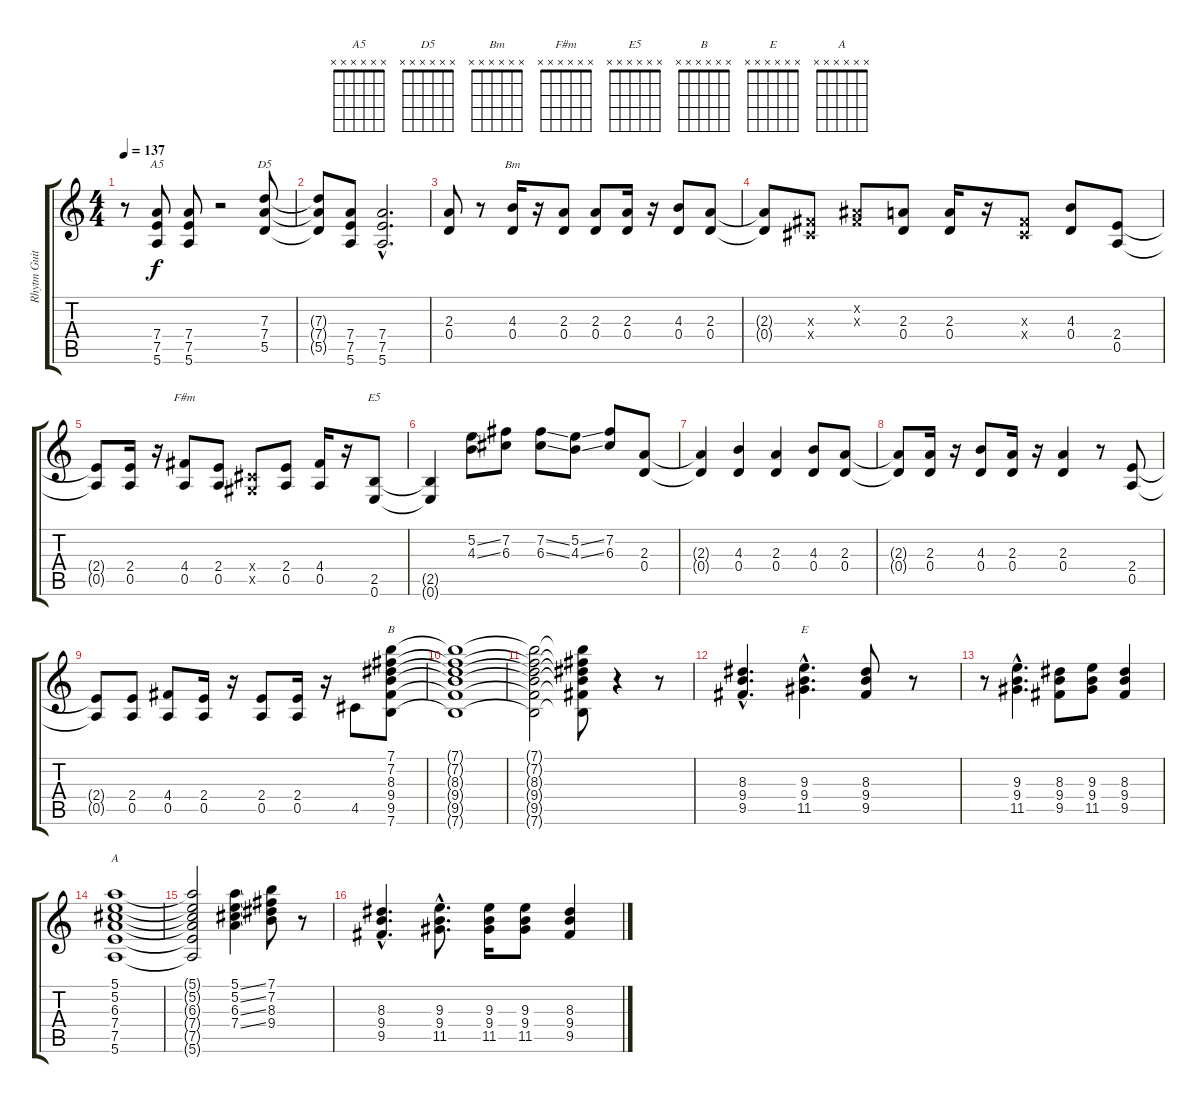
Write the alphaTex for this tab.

\track ("Rhytm Guitar 2" "Rhytm Guit") {instrument distortionguitar}
\staff {score tabs}
\tuning (E4 B3 G3 D3 A2 E2) {hide}
\chord ("A5" x x x x x x)
\chord ("D5" x x x x x x)
\chord ("Bm" x x x x x x)
\chord ("F#m" x x x x x x)
\chord ("E5" x x x x x x)
\chord ("B" x x x x x x)
\chord ("E" x x x x x x)
\chord ("A" x x x x x x)
\ts (4 4)
\tempo 137
\clef g2
\ks c
r.8{dy f} (7.4 7.5 5.6).8{ch "A5"} (7.4 7.5 5.6).8 r.2 (7.3 7.4 5.5).8{ch "D5"} |
(7.3{t} 7.4{t} 5.5{t}).8 (7.4 7.5 5.6).8 (7.4{hac} 7.5{hac} 5.6{hac}).2{d} |
(2.3 0.4).8 r.8 (4.3 0.4).16{ch "Bm"} r.16 (2.3 0.4).8 (2.3 0.4).8 (2.3 0.4).16 r.16 (4.3 0.4).8 (2.3 0.4).8 |
(2.3{t} 0.4{t}).8 (-1.3{x} -1.4{x}).8 (-1.2{x} -1.3{x}).8 (2.3 0.4).8 (2.3 0.4).16 r.16 (-1.3{x} -1.4{x}).8 (4.3 0.4).8 (2.4 0.5).8 |
(2.4{t} 0.5{t}).8 (2.4 0.5).16 r.16 (4.4 0.5).8{ch "F#m"} (2.4 0.5).8 (-1.4{x} -1.5{x}).8 (2.4 0.5).8 (4.4 0.5).16 r.16 (2.5 0.6).8{ch "E5"} |
(2.5{t} 0.6{t}).4 (5.2{ss} 4.3{ss}).8 (7.2 6.3).8 (7.2{ss} 6.3{ss}).8 (5.2{ss} 4.3{ss}).8 (7.2 6.3).8 (2.3 0.4).8 |
(2.3{t} 0.4{t}).4 (4.3 0.4).4 (2.3 0.4).4 (4.3 0.4).8 (2.3 0.4).8 |
(2.3{t} 0.4{t}).8 (2.3 0.4).16 r.16 (4.3 0.4).8 (2.3 0.4).16 r.16 (2.3 0.4).4 r.8 (2.4 0.5).8 |
(2.4{t} 0.5{t}).8 (2.4 0.5).8 (4.4 0.5).8 (2.4 0.5).16 r.16 (2.4 0.5).8 (2.4 0.5).16 r.16 4.5.8 (7.1 7.2 8.3 9.4 9.5 7.6).8{ch "B"} |
(7.1{t} 7.2{t} 8.3{t} 9.4{t} 9.5{t} 7.6{t}).1 |
(7.1{t} 7.2{t} 8.3{t} 9.4{t} 9.5{t} 7.6{t}).2 (7.1{t} 7.2{t} 8.3{t} 9.4{t} 9.5{t} 7.6{t}).8 r.4 r.8 |
(8.3{hac} 9.4{hac} 9.5{hac}).4{d} (9.3{hac} 9.4{hac} 11.5{hac}).4{d ch "E"} (8.3 9.4 9.5).8 r.8 |
r.8 (9.3{hac} 9.4{hac} 11.5{hac}).4{d} (8.3 9.4 9.5).8 (9.3 9.4 11.5).8 (8.3 9.4 9.5).4 |
(5.1 5.2 6.3 7.4 7.5 5.6).1{ch "A"} |
(5.1{t} 5.2{t} 6.3{t} 7.4{t} 7.5{t} 5.6{t}).2 (5.1{ss} 5.2{ss} 6.3{ss} 7.4{ss}).4 (7.1 7.2 8.3 9.4).8 r.8 |
(8.3{hac} 9.4{hac} 9.5{hac}).4{d} (9.3{hac} 9.4{hac} 11.5{hac}).8{d} (9.3 9.4 11.5).16 (9.3 9.4 11.5).8 (8.3 9.4 9.5).4
